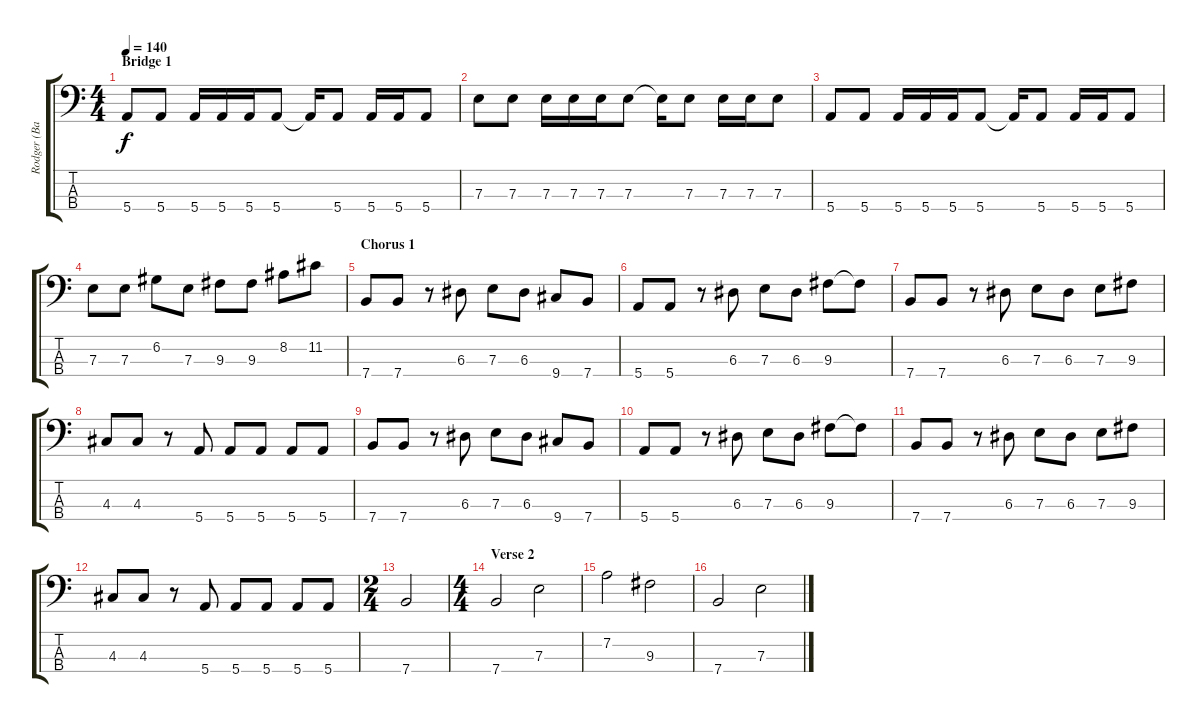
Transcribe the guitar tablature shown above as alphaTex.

\track ("Rodger (Bass)" "Rodger (Ba") {instrument electricbasspick}
\staff {score tabs}
\tuning (G2 D2 A1 E1) {hide}
\ts (4 4)
\section ("" "Bridge 1")
\tempo 140
\clef f4
\ks c
5.4.8{dy f} 5.4.8 5.4.16 5.4.16 5.4.16 5.4.8 5.4{t}.16 5.4.8 5.4.16 5.4.16 5.4.8 |
7.3.8 7.3.8 7.3.16 7.3.16 7.3.16 7.3.8 7.3{t}.16 7.3.8 7.3.16 7.3.16 7.3.8 |
5.4.8 5.4.8 5.4.16 5.4.16 5.4.16 5.4.8 5.4{t}.16 5.4.8 5.4.16 5.4.16 5.4.8 |
7.3.8 7.3.8 6.2.8 7.3.8 9.3.8 9.3.8 8.2.8 11.2.8 |
\section ("" "Chorus 1")
7.4.8 7.4.8 r.8 6.3.8 7.3.8 6.3.8 9.4.8 7.4.8 |
5.4.8 5.4.8 r.8 6.3.8 7.3.8 6.3.8 9.3.8 9.3{t}.8 |
7.4.8 7.4.8 r.8 6.3.8 7.3.8 6.3.8 7.3.8 9.3.8 |
4.3.8 4.3.8 r.8 5.4.8 5.4.8 5.4.8 5.4.8 5.4.8 |
7.4.8 7.4.8 r.8 6.3.8 7.3.8 6.3.8 9.4.8 7.4.8 |
5.4.8 5.4.8 r.8 6.3.8 7.3.8 6.3.8 9.3.8 9.3{t}.8 |
7.4.8 7.4.8 r.8 6.3.8 7.3.8 6.3.8 7.3.8 9.3.8 |
4.3.8 4.3.8 r.8 5.4.8 5.4.8 5.4.8 5.4.8 5.4.8 |
\ts (2 4)
7.4.2 |
\ts (4 4)
\section ("" "Verse 2")
7.4.2 7.3.2 |
7.2.2 9.3.2 |
7.4.2 7.3.2
